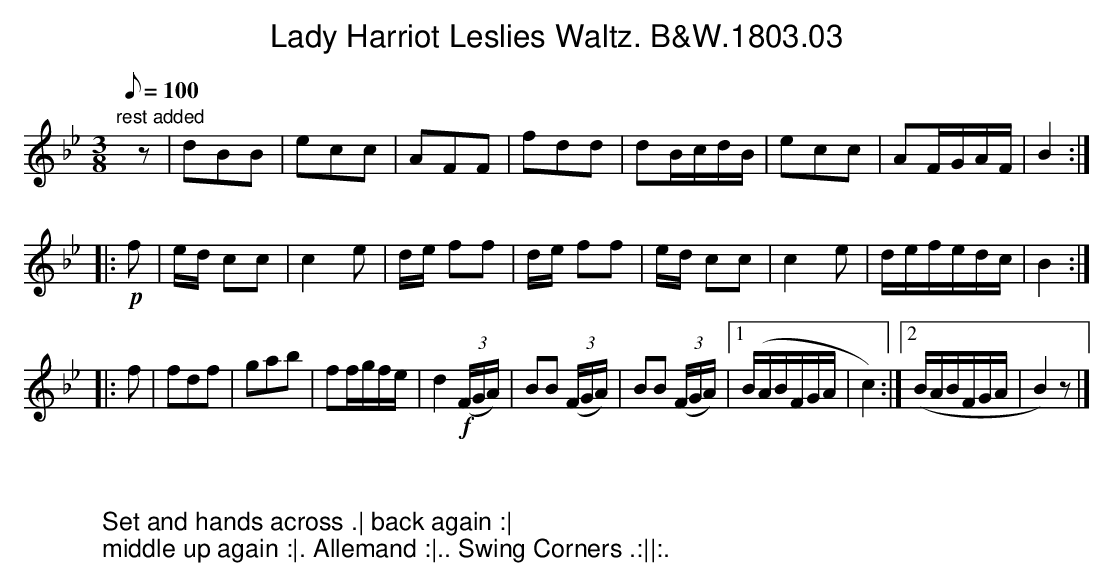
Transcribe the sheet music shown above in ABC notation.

X:1
T:Lady Harriot Leslies Waltz. B&W.1803.03
M:3/8
L:1/8
Q:1/8=100
K:Bb
"rest added"yz|dBB|ecc|AFF|fdd|\
dB/c/d/B/|ecc|AF/G/A/F/|B2:|
|:!p!f|e/d/ cc|c2e|d/e/ ff|d/e/ ff|\
e/d/ cc|c2e|d/e/f/e/d/c/|B2:|
|:f|fdf|gab|ff/g/f/e/|d2 !f!((3F/G/A/)|\
BB ((3F/G/A/)|BB ((3F/G/A/)|1(B/A/B/F/G/A/|c2):|\
[2(B/A/B/F/G/A/|B2)z|]
W:
W:
W:Set and hands across .| back again :|
W:middle up again :|. Allemand :|.. Swing Corners .:||:.
